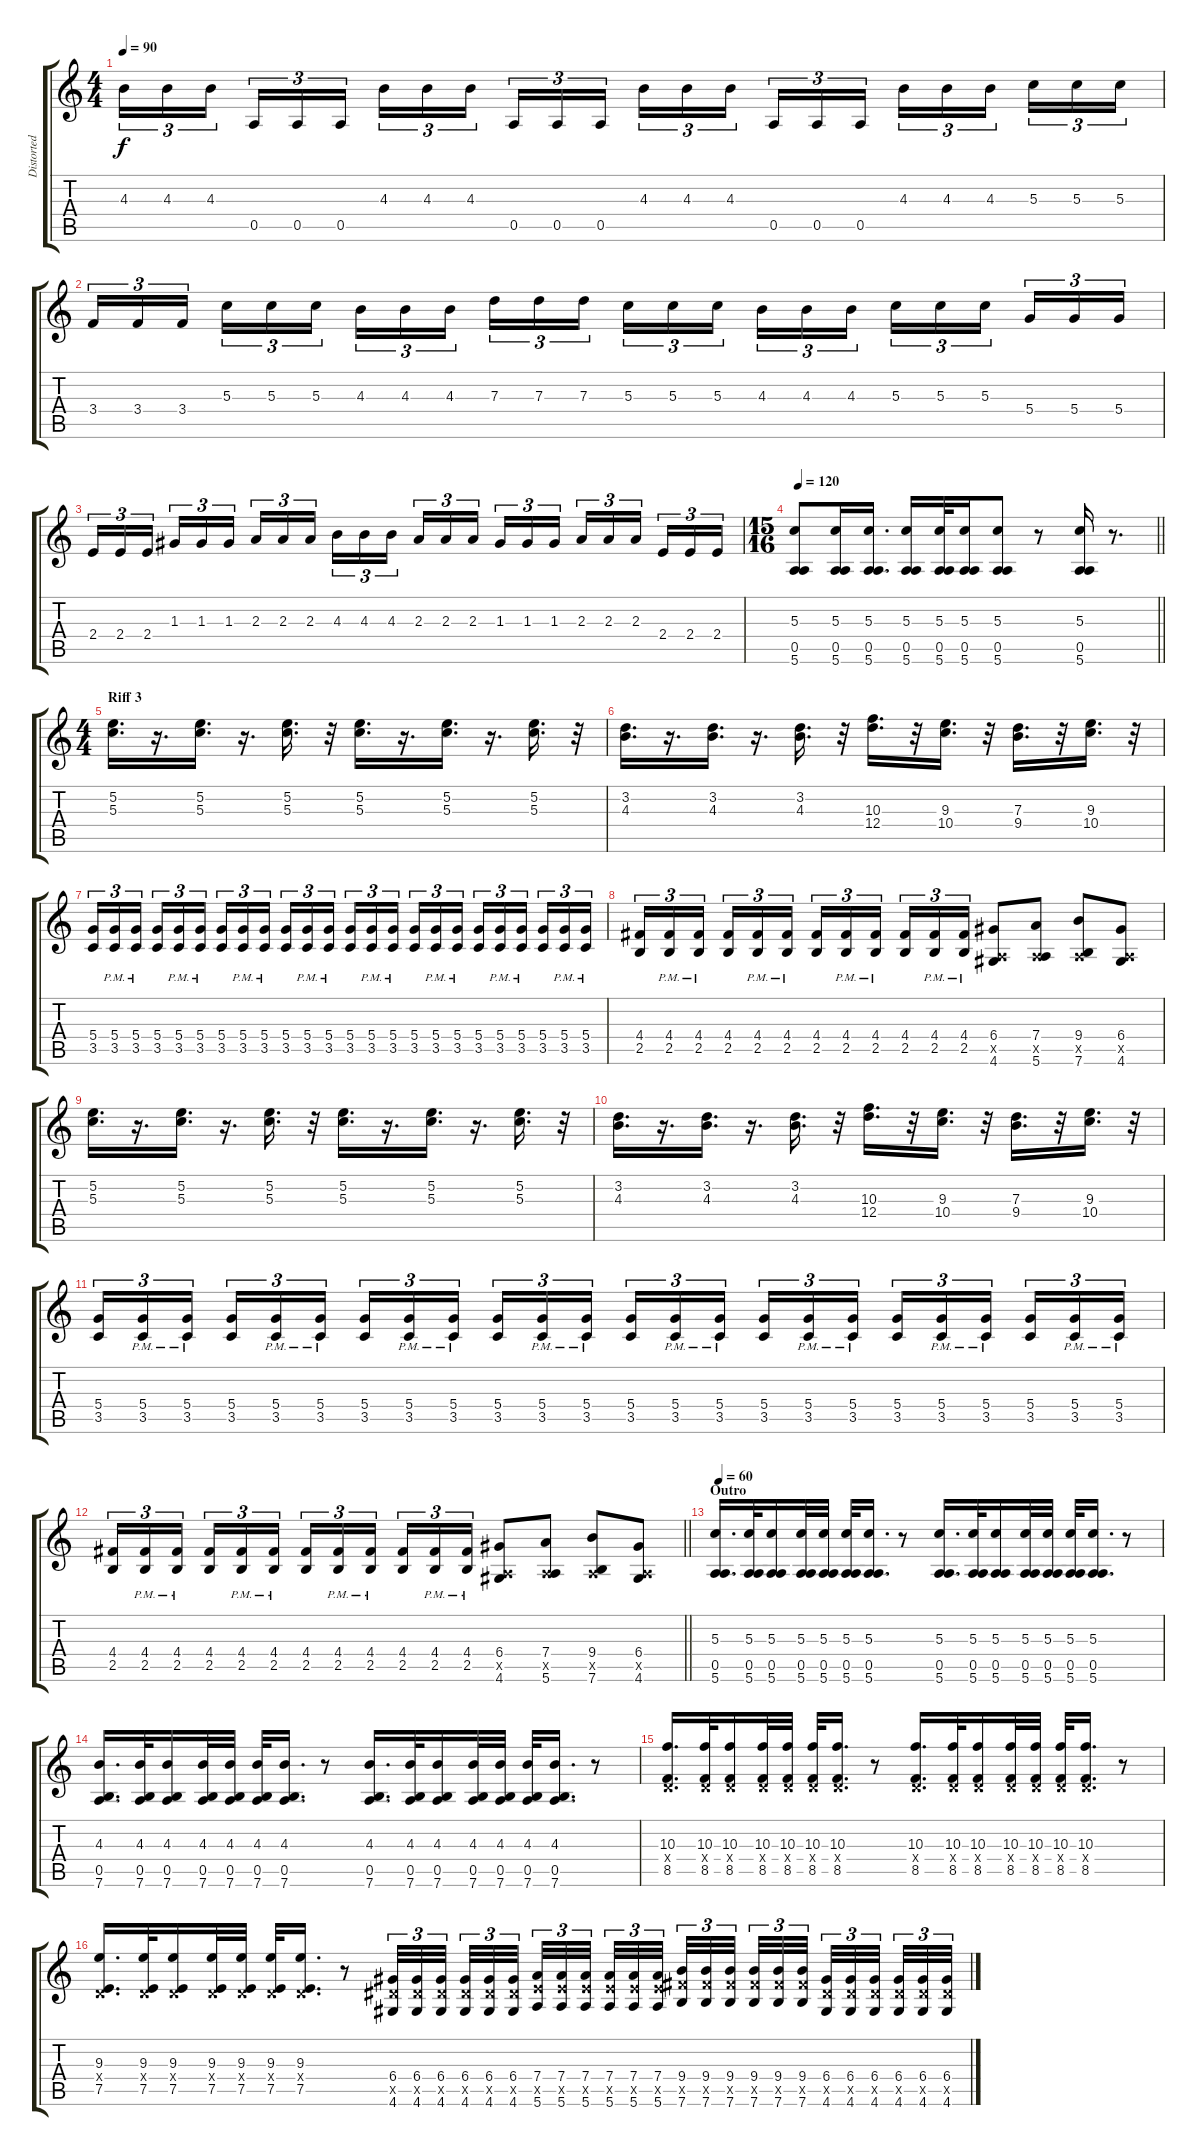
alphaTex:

\track ("Distorted Lead" "Distorted ") {instrument distortionguitar}
\staff {score tabs}
\tuning (E4 B3 G3 D3 A2 E2) {hide}
\ts (4 4)
\tempo 90
\clef g2
\ks c
4.3.16{tu (3 2) dy f} 4.3.16{tu (3 2)} 4.3.16{tu (3 2) beam splitsecondary} 0.5.16{tu (3 2)} 0.5.16{tu (3 2)} 0.5.16{tu (3 2)} 4.3.16{tu (3 2)} 4.3.16{tu (3 2)} 4.3.16{tu (3 2) beam splitsecondary} 0.5.16{tu (3 2)} 0.5.16{tu (3 2)} 0.5.16{tu (3 2)} 4.3.16{tu (3 2)} 4.3.16{tu (3 2)} 4.3.16{tu (3 2) beam splitsecondary} 0.5.16{tu (3 2)} 0.5.16{tu (3 2)} 0.5.16{tu (3 2)} 4.3.16{tu (3 2)} 4.3.16{tu (3 2)} 4.3.16{tu (3 2) beam splitsecondary} 5.3.16{tu (3 2)} 5.3.16{tu (3 2)} 5.3.16{tu (3 2)} |
3.4.16{tu (3 2)} 3.4.16{tu (3 2)} 3.4.16{tu (3 2) beam splitsecondary} 5.3.16{tu (3 2)} 5.3.16{tu (3 2)} 5.3.16{tu (3 2)} 4.3.16{tu (3 2)} 4.3.16{tu (3 2)} 4.3.16{tu (3 2) beam splitsecondary} 7.3.16{tu (3 2)} 7.3.16{tu (3 2)} 7.3.16{tu (3 2)} 5.3.16{tu (3 2)} 5.3.16{tu (3 2)} 5.3.16{tu (3 2) beam splitsecondary} 4.3.16{tu (3 2)} 4.3.16{tu (3 2)} 4.3.16{tu (3 2)} 5.3.16{tu (3 2)} 5.3.16{tu (3 2)} 5.3.16{tu (3 2) beam splitsecondary} 5.4.16{tu (3 2)} 5.4.16{tu (3 2)} 5.4.16{tu (3 2)} |
2.4.16{tu (3 2)} 2.4.16{tu (3 2)} 2.4.16{tu (3 2) beam splitsecondary} 1.3.16{tu (3 2)} 1.3.16{tu (3 2)} 1.3.16{tu (3 2)} 2.3.16{tu (3 2)} 2.3.16{tu (3 2)} 2.3.16{tu (3 2) beam splitsecondary} 4.3.16{tu (3 2)} 4.3.16{tu (3 2)} 4.3.16{tu (3 2)} 2.3.16{tu (3 2)} 2.3.16{tu (3 2)} 2.3.16{tu (3 2) beam splitsecondary} 1.3.16{tu (3 2)} 1.3.16{tu (3 2)} 1.3.16{tu (3 2)} 2.3.16{tu (3 2)} 2.3.16{tu (3 2)} 2.3.16{tu (3 2) beam splitsecondary} 2.4.16{tu (3 2)} 2.4.16{tu (3 2)} 2.4.16{tu (3 2)} |
\ts (15 16)
\tempo 120
\barLineRight lightlight
(5.3 0.5 5.6).8 (5.3 0.5 5.6).16 (5.3 0.5 5.6).16{d} (5.3 0.5 5.6).16 (5.3 0.5 5.6).32 (5.3 0.5 5.6).16 (5.3 0.5 5.6).8 r.8 (5.3 0.5 5.6).16 r.8{d} |
\ts (4 4)
\section ("" "Riff 3")
(5.2 5.3).16{d} r.16{d} (5.2 5.3).16{d} r.16{d} (5.2 5.3).16{d} r.32 (5.2 5.3).16{d} r.16{d} (5.2 5.3).16{d} r.16{d} (5.2 5.3).16{d} r.32 |
(3.2 4.3).16{d} r.16{d} (3.2 4.3).16{d} r.16{d} (3.2 4.3).16{d} r.32 (10.3 12.4).16{d} r.32 (9.3 10.4).16{d} r.32 (7.3 9.4).16{d} r.32 (9.3 10.4).16{d} r.32 |
(5.4 3.5).16{tu (3 2)} (5.4{pm} 3.5{pm}).16{tu (3 2)} (5.4{pm} 3.5{pm}).16{tu (3 2) beam splitsecondary} (5.4 3.5).16{tu (3 2)} (5.4{pm} 3.5{pm}).16{tu (3 2)} (5.4{pm} 3.5{pm}).16{tu (3 2)} (5.4 3.5).16{tu (3 2)} (5.4{pm} 3.5{pm}).16{tu (3 2)} (5.4{pm} 3.5{pm}).16{tu (3 2) beam splitsecondary} (5.4 3.5).16{tu (3 2)} (5.4{pm} 3.5{pm}).16{tu (3 2)} (5.4{pm} 3.5{pm}).16{tu (3 2)} (5.4 3.5).16{tu (3 2)} (5.4{pm} 3.5{pm}).16{tu (3 2)} (5.4{pm} 3.5{pm}).16{tu (3 2) beam splitsecondary} (5.4 3.5).16{tu (3 2)} (5.4{pm} 3.5{pm}).16{tu (3 2)} (5.4{pm} 3.5{pm}).16{tu (3 2)} (5.4 3.5).16{tu (3 2)} (5.4{pm} 3.5{pm}).16{tu (3 2)} (5.4{pm} 3.5{pm}).16{tu (3 2) beam splitsecondary} (5.4 3.5).16{tu (3 2)} (5.4{pm} 3.5{pm}).16{tu (3 2)} (5.4{pm} 3.5{pm}).16{tu (3 2)} |
(4.4 2.5).16{tu (3 2)} (4.4{pm} 2.5{pm}).16{tu (3 2)} (4.4{pm} 2.5{pm}).16{tu (3 2) beam splitsecondary} (4.4 2.5).16{tu (3 2)} (4.4{pm} 2.5{pm}).16{tu (3 2)} (4.4{pm} 2.5{pm}).16{tu (3 2)} (4.4 2.5).16{tu (3 2)} (4.4{pm} 2.5{pm}).16{tu (3 2)} (4.4{pm} 2.5{pm}).16{tu (3 2) beam splitsecondary} (4.4 2.5).16{tu (3 2)} (4.4{pm} 2.5{pm}).16{tu (3 2)} (4.4{pm} 2.5{pm}).16{tu (3 2)} (6.4 0.5{x} 4.6).8 (7.4 0.5{x} 5.6).8 (9.4 0.5{x} 7.6).8 (6.4 0.5{x} 4.6).8 |
(5.2 5.3).16{d} r.16{d} (5.2 5.3).16{d} r.16{d} (5.2 5.3).16{d} r.32 (5.2 5.3).16{d} r.16{d} (5.2 5.3).16{d} r.16{d} (5.2 5.3).16{d} r.32 |
(3.2 4.3).16{d} r.16{d} (3.2 4.3).16{d} r.16{d} (3.2 4.3).16{d} r.32 (10.3 12.4).16{d} r.32 (9.3 10.4).16{d} r.32 (7.3 9.4).16{d} r.32 (9.3 10.4).16{d} r.32 |
(5.4 3.5).16{tu (3 2)} (5.4{pm} 3.5{pm}).16{tu (3 2)} (5.4{pm} 3.5{pm}).16{tu (3 2) beam splitsecondary} (5.4 3.5).16{tu (3 2)} (5.4{pm} 3.5{pm}).16{tu (3 2)} (5.4{pm} 3.5{pm}).16{tu (3 2)} (5.4 3.5).16{tu (3 2)} (5.4{pm} 3.5{pm}).16{tu (3 2)} (5.4{pm} 3.5{pm}).16{tu (3 2) beam splitsecondary} (5.4 3.5).16{tu (3 2)} (5.4{pm} 3.5{pm}).16{tu (3 2)} (5.4{pm} 3.5{pm}).16{tu (3 2)} (5.4 3.5).16{tu (3 2)} (5.4{pm} 3.5{pm}).16{tu (3 2)} (5.4{pm} 3.5{pm}).16{tu (3 2) beam splitsecondary} (5.4 3.5).16{tu (3 2)} (5.4{pm} 3.5{pm}).16{tu (3 2)} (5.4{pm} 3.5{pm}).16{tu (3 2)} (5.4 3.5).16{tu (3 2)} (5.4{pm} 3.5{pm}).16{tu (3 2)} (5.4{pm} 3.5{pm}).16{tu (3 2) beam splitsecondary} (5.4 3.5).16{tu (3 2)} (5.4{pm} 3.5{pm}).16{tu (3 2)} (5.4{pm} 3.5{pm}).16{tu (3 2)} |
\barLineRight lightlight
(4.4 2.5).16{tu (3 2)} (4.4{pm} 2.5{pm}).16{tu (3 2)} (4.4{pm} 2.5{pm}).16{tu (3 2) beam splitsecondary} (4.4 2.5).16{tu (3 2)} (4.4{pm} 2.5{pm}).16{tu (3 2)} (4.4{pm} 2.5{pm}).16{tu (3 2)} (4.4 2.5).16{tu (3 2)} (4.4{pm} 2.5{pm}).16{tu (3 2)} (4.4{pm} 2.5{pm}).16{tu (3 2) beam splitsecondary} (4.4 2.5).16{tu (3 2)} (4.4{pm} 2.5{pm}).16{tu (3 2)} (4.4{pm} 2.5{pm}).16{tu (3 2)} (6.4 0.5{x} 4.6).8 (7.4 0.5{x} 5.6).8 (9.4 0.5{x} 7.6).8 (6.4 0.5{x} 4.6).8 |
\section ("" "Outro")
\tempo 60
(5.3 0.5 5.6).16{d} (5.3 0.5 5.6).32 (5.3 0.5 5.6).16 (5.3 0.5 5.6).32 (5.3 0.5 5.6).32 (5.3 0.5 5.6).32 (5.3 0.5 5.6).16{d} r.8 (5.3 0.5 5.6).16{d} (5.3 0.5 5.6).32 (5.3 0.5 5.6).16 (5.3 0.5 5.6).32 (5.3 0.5 5.6).32 (5.3 0.5 5.6).32 (5.3 0.5 5.6).16{d} r.8 |
(4.3 0.5 7.6).16{d} (4.3 0.5 7.6).32 (4.3 0.5 7.6).16 (4.3 0.5 7.6).32 (4.3 0.5 7.6).32 (4.3 0.5 7.6).32 (4.3 0.5 7.6).16{d} r.8 (4.3 0.5 7.6).16{d} (4.3 0.5 7.6).32 (4.3 0.5 7.6).16 (4.3 0.5 7.6).32 (4.3 0.5 7.6).32 (4.3 0.5 7.6).32 (4.3 0.5 7.6).16{d} r.8 |
(10.3 0.4{x} 8.5).16{d} (10.3 0.4{x} 8.5).32 (10.3 0.4{x} 8.5).16 (10.3 0.4{x} 8.5).32 (10.3 0.4{x} 8.5).32 (10.3 0.4{x} 8.5).32 (10.3 0.4{x} 8.5).16{d} r.8 (10.3 0.4{x} 8.5).16{d} (10.3 0.4{x} 8.5).32 (10.3 0.4{x} 8.5).16 (10.3 0.4{x} 8.5).32 (10.3 0.4{x} 8.5).32 (10.3 0.4{x} 8.5).32 (10.3 0.4{x} 8.5).16{d} r.8 |
(9.3 0.4{x} 7.5).16{d} (9.3 0.4{x} 7.5).32 (9.3 0.4{x} 7.5).16 (9.3 0.4{x} 7.5).32 (9.3 0.4{x} 7.5).32 (9.3 0.4{x} 7.5).32 (9.3 0.4{x} 7.5).16{d} r.8 (6.4 6.5{x} 4.6).32{tu (3 2)} (6.4 6.5{x} 4.6).32{tu (3 2)} (6.4 6.5{x} 4.6).32{tu (3 2) beam splitsecondary} (6.4 6.5{x} 4.6).32{tu (3 2)} (6.4 6.5{x} 4.6).32{tu (3 2)} (6.4 6.5{x} 4.6).32{tu (3 2) beam splitsecondary} (7.4 7.5{x} 5.6).32{tu (3 2)} (7.4 7.5{x} 5.6).32{tu (3 2)} (7.4 7.5{x} 5.6).32{tu (3 2) beam splitsecondary} (7.4 7.5{x} 5.6).32{tu (3 2)} (7.4 7.5{x} 5.6).32{tu (3 2)} (7.4 7.5{x} 5.6).32{tu (3 2)} (9.4 9.5{x} 7.6).32{tu (3 2)} (9.4 9.5{x} 7.6).32{tu (3 2)} (9.4 9.5{x} 7.6).32{tu (3 2) beam splitsecondary} (9.4 9.5{x} 7.6).32{tu (3 2)} (9.4 9.5{x} 7.6).32{tu (3 2)} (9.4 9.5{x} 7.6).32{tu (3 2) beam splitsecondary} (6.4 6.5{x} 4.6).32{tu (3 2)} (6.4 6.5{x} 4.6).32{tu (3 2)} (6.4 6.5{x} 4.6).32{tu (3 2) beam splitsecondary} (6.4 6.5{x} 4.6).32{tu (3 2)} (6.4 6.5{x} 4.6).32{tu (3 2)} (6.4 6.5{x} 4.6).32{tu (3 2)}
